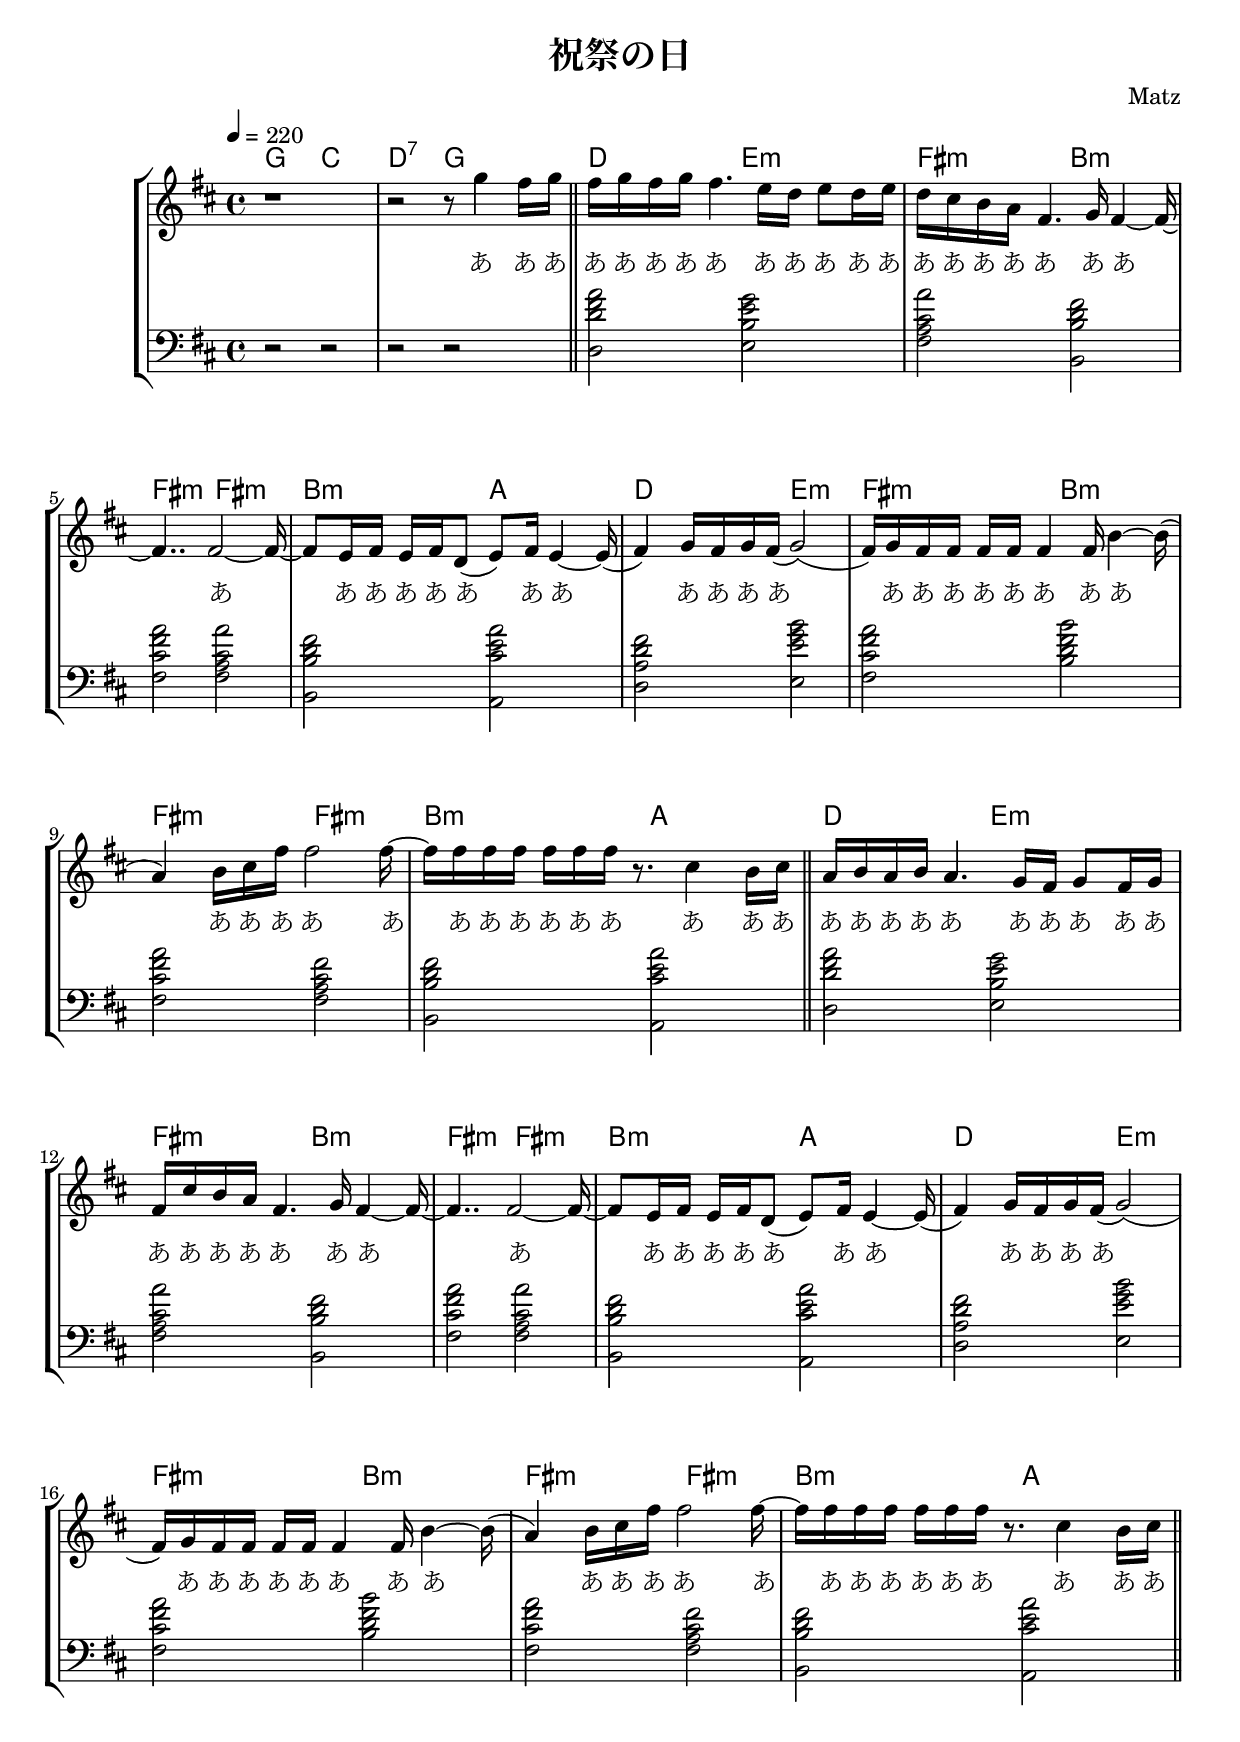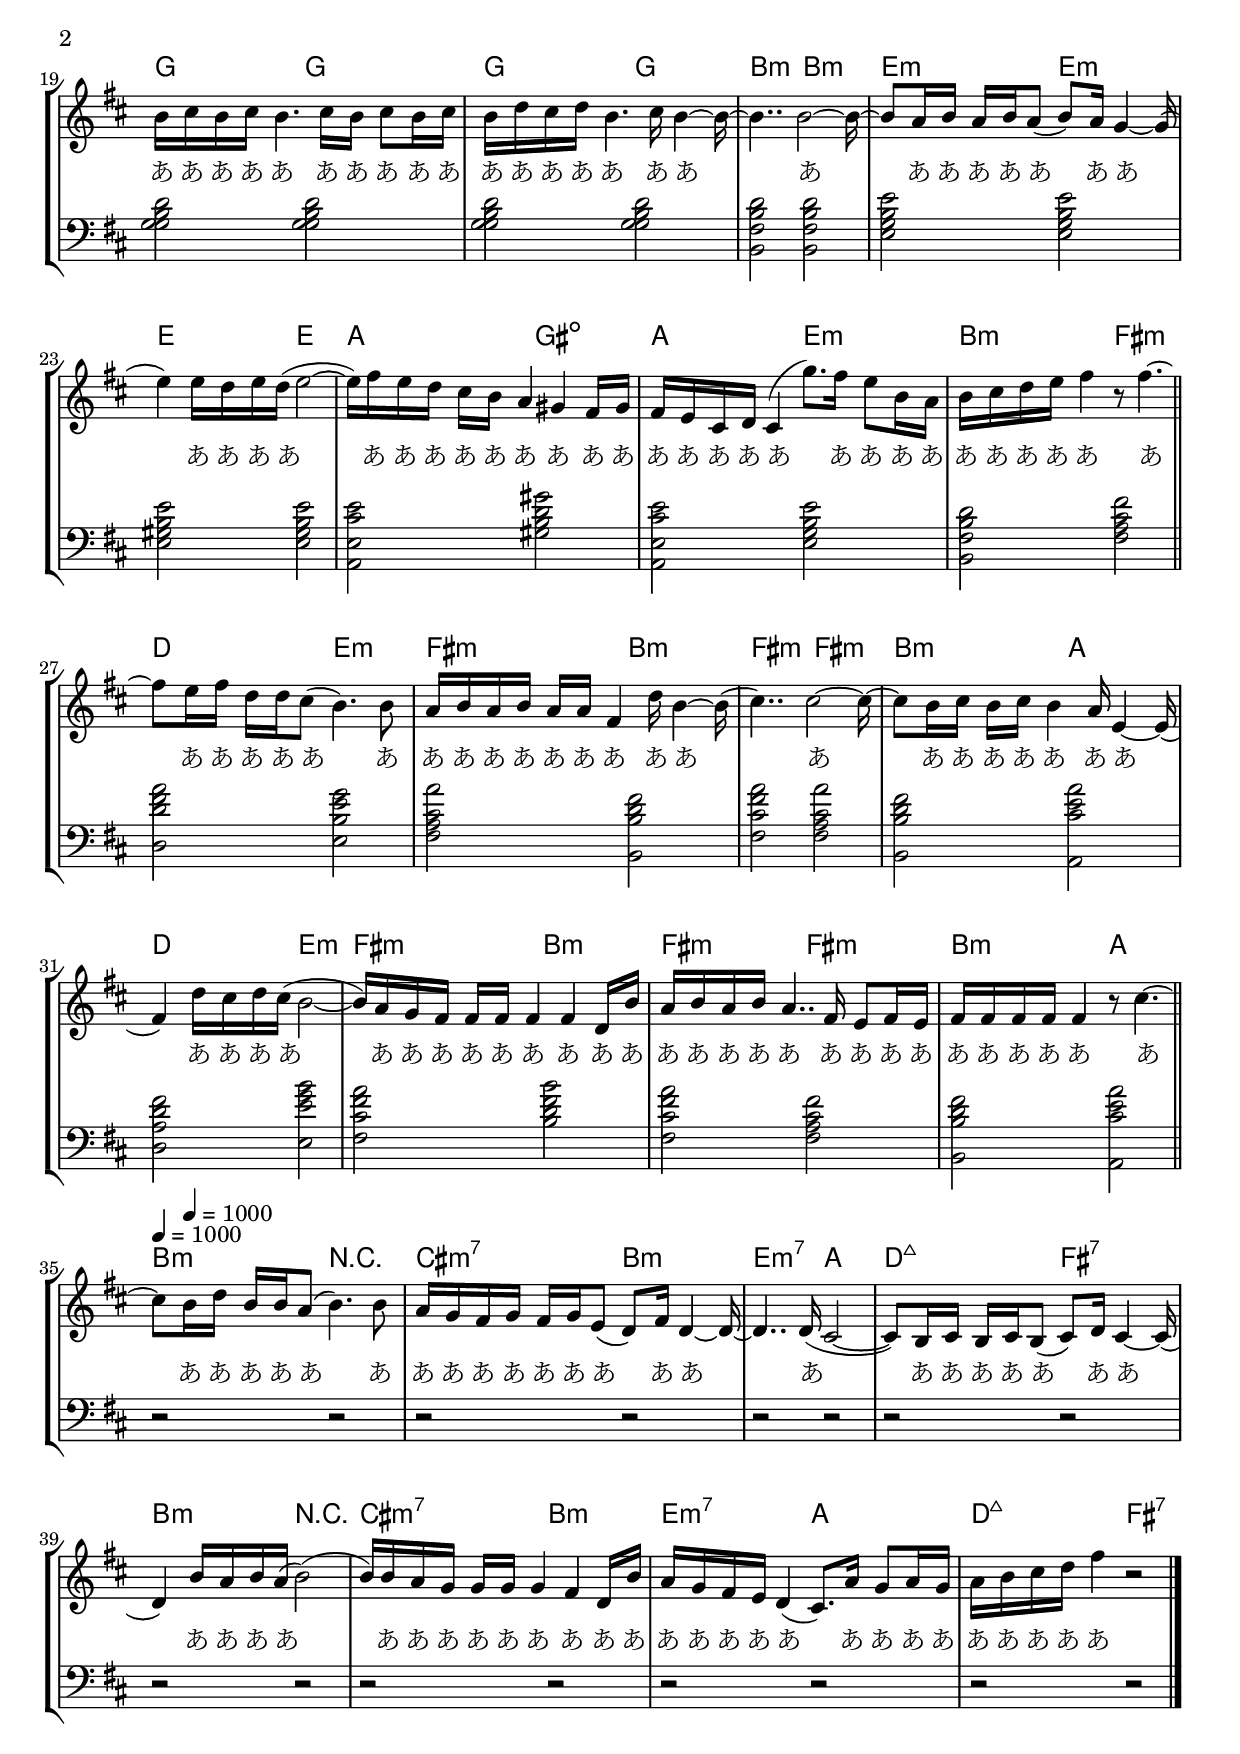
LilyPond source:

\version "2.12.1"

\header {
	title = \markup {祝祭の日}
	composer = \markup \center-column {Matz}
}

harmony = \chordmode {
	g2 c d:7 g 

	d e:m fis:m b:m fis:m fis:m b:m a d e:m fis:m b:m fis:m fis:m b:m a 

	d e:m fis:m b:m fis:m fis:m b:m a d e:m fis:m b:m fis:m fis:m b:m a 

	g g g g b:m b:m e:m e:m e e a gis:dim a e:m b:m fis:m 

	d e:m fis:m b:m fis:m fis:m b:m a d e:m fis:m b:m fis:m fis:m b:m a 

	b:m r cis:m7 b:m e:min7 a d:maj7 fis:7 b:m r cis:m7 b:m e:min7 a d:maj7 fis:7 
}

melody = {
	\key d \major
	\tempo 4 = 220
	r1 | r2 r8 
	\set Staff.midiInstrument = #"Alto Sax"
	g''4  fis''16  g''16 
	fis''16  g''16  fis''16  g''16  fis''4.  e''16  d''16  e''8  d''16  e''16 
	d''16  cis''16  b'16  a'16  fis'4.  g'16  fis'4~fis'16~ 
	fis'4..  fis'2~fis'16~ 
	fis'8  e'16  fis'16  e'16  fis'16  d'8  (e'8)  fis'16  e'4~e'16 
	(fis'4)  g'16  fis'16  g'16  fis'16  (g'2) 
	(fis'16)  g'16  fis'16  fis'16  fis'16  fis'16  fis'4  fis'16  b'4~b'16 
	(a'4)  b'16  cis''16  fis''16  fis''2  fis''16~ 
	fis''16  fis''16  fis''16  fis''16  fis''16  fis''16  fis''16  	r8. 	\set Staff.midiInstrument = #"Alto Sax"
	cis''4  b'16  cis''16 
	a'16  b'16  a'16  b'16  a'4.  g'16  fis'16  g'8  fis'16  g'16 
	fis'16  cis''16  b'16  a'16  fis'4.  g'16  fis'4~fis'16~ 
	fis'4..  fis'2~fis'16~ 
	fis'8  e'16  fis'16  e'16  fis'16  d'8  (e'8)  fis'16  e'4~e'16 
	(fis'4)  g'16  fis'16  g'16  fis'16  (g'2) 
	(fis'16)  g'16  fis'16  fis'16  fis'16  fis'16  fis'4  fis'16  b'4~b'16 
	(a'4)  b'16  cis''16  fis''16  fis''2  fis''16~ 
	fis''16  fis''16  fis''16  fis''16  fis''16  fis''16  fis''16  	r8. 	\set Staff.midiInstrument = #"Alto Sax"
	cis''4  b'16  cis''16 
	b'16  cis''16  b'16  cis''16  b'4.  cis''16  b'16  cis''8  b'16  cis''16 
	b'16  d''16  cis''16  d''16  b'4.  cis''16  b'4~b'16~ 
	b'4..  b'2~b'16~ 
	b'8  a'16  b'16  a'16  b'16  a'8  (b'8)  a'16  g'4~g'16 
	(e''4)  e''16  d''16  e''16  d''16  (e''2~ 
	e''16)  fis''16  e''16  d''16  cis''16  b'16  a'4  gis'4  fis'16  gis'16 
	fis'16  e'16  cis'16  d'16  cis'4  (g''8.)  fis''16  e''8  b'16  a'16 
	b'16  cis''16  d''16  e''16  fis''4  	r8 	\set Staff.midiInstrument = #"Alto Sax"
	fis''4.~ 
	fis''8  e''16  fis''16  d''16  d''16  cis''8  (b'4.)  b'8 
	a'16  b'16  a'16  b'16  a'16  a'16  fis'4  d''16  b'4~b'16 
	(cis''4..)  cis''2~cis''16~ 
	cis''8  b'16  cis''16  b'16  cis''16  b'4  a'16  e'4~e'16 
	(fis'4)  d''16  cis''16  d''16  cis''16  (b'2~ 
	b'16)  a'16  g'16  fis'16  fis'16  fis'16  fis'4  fis'4  d'16  b'16 
	a'16  b'16  a'16  b'16  a'4..  fis'16  e'8  fis'16  e'16 
	fis'16  fis'16  fis'16  fis'16  fis'4  	r8 	\set Staff.midiInstrument = #"Alto Sax"
	cis''4.~ 
	cis''8  	\tempo 4 = 1000
b'16  d''16  b'16  b'16  a'8  (b'4.)  b'8 
	a'16  g'16  fis'16  g'16  fis'16  g'16  e'8  (d'8)  fis'16  d'4~d'16~ 
	d'4..  d'16  (cis'2~ 
	cis'8)  b16  cis'16  b16  cis'16  b8  (cis'8)  d'16  cis'4~cis'16 
	(d'4)  b'16  a'16  b'16  a'16  (b'2) 
	(b'16)  b'16  a'16  g'16  g'16  g'16  g'4  fis'4  d'16  b'16 
	a'16  g'16  fis'16  e'16  d'4  (cis'8.)  a'16  g'8  a'16  g'16 
	a'16  b'16  cis''16  d''16  fis''4  	r2 	\bar "|."
}

words = \lyricmode {
	
	あ  あ  あ  あ  あ  あ  あ  あ  あ  あ  あ  あ  あ  あ  あ  あ  あ  あ  あ  あ  あ  あ  あ  あ  あ  あ  あ  あ  あ  あ  あ  あ  あ  あ  あ  あ  あ  あ  あ  あ  あ  あ  あ  あ  あ  あ  あ  あ  あ  あ  あ  
	あ  あ  あ  あ  あ  あ  あ  あ  あ  あ  あ  あ  あ  あ  あ  あ  あ  あ  あ  あ  あ  あ  あ  あ  あ  あ  あ  あ  あ  あ  あ  あ  あ  あ  あ  あ  あ  あ  あ  あ  あ  あ  あ  あ  あ  あ  あ  あ  あ  あ  あ  
	あ  あ  あ  あ  あ  あ  あ  あ  あ  あ  あ  あ  あ  あ  あ  あ  あ  あ  あ  あ  あ  あ  あ  あ  あ  あ  あ  あ  あ  あ  あ  あ  あ  あ  あ  あ  あ  あ  あ  あ  あ  あ  あ  あ  あ  あ  あ  あ  あ  あ  あ  あ  あ  あ  あ  
	あ  あ  あ  あ  あ  あ  あ  あ  あ  あ  あ  あ  あ  あ  あ  あ  あ  あ  あ  あ  あ  あ  あ  あ  あ  あ  あ  あ  あ  あ  あ  あ  あ  あ  あ  あ  あ  あ  あ  あ  あ  あ  あ  あ  あ  あ  あ  あ  あ  あ  あ  
	あ  あ  あ  あ  あ  あ  あ  あ  あ  あ  あ  あ  あ  あ  あ  あ  あ  あ  あ  あ  あ  あ  あ  あ  あ  あ  あ  あ  あ  あ  あ  あ  あ  あ  あ  あ  あ  あ  あ  あ  あ  あ  あ  あ  あ  あ  あ  あ  あ  あ  あ  
}

tempochange = {
	\tempo 4 = 220
	r1 | r1 \bar "||"
	\tempo 4 = 220
	r1 | r1 | r1 | r1 | r1 | r1 | r1 | r1 \bar "||"
	\tempo 4 = 220
	r1 | r1 | r1 | r1 | r1 | r1 | r1 | r1 \bar "||"
	\tempo 4 = 220
	r1 | r1 | r1 | r1 | r1 | r1 | r1 | r1 \bar "||"
	\tempo 4 = 220
	r1 | r1 | r1 | r1 | r1 | r1 | r1 | r1 \bar "||"
	\tempo 4 = 1000
	r1 | r1 | r1 | r1 | r1 | r1 | r1 | r1 \bar "|."
}

mainacc = {
	\clef bass
	\set Staff.midiInstrument = #"Acoustic grand"
	\key d \major
	\tempo 4 = 220
	r2
	r2
	r2
	r2
	\bar "||"

	\set Staff.midiInstrument = #"Bright Acoustic"
	<d d' fis' a'>2
	<e b e' g'>2
	<fis a cis' a'>2
	<b, b d' fis'>2
	<fis cis' fis' a'>2
	<fis a cis' a'>2
	<b, b d' fis'>2
	<a, cis' e' a'>2
	<d a d' fis'>2
	<e e' g' b'>2
	<fis cis' fis' a'>2
	<b d' fis' b'>2
	<fis cis' fis' a'>2
	<fis a cis' fis'>2
	<b, b d' fis'>2
	<a, cis' e' a'>2
	\bar "||"

	\set Staff.midiInstrument = #"Bright Acoustic"
	<d d' fis' a'>2
	<e b e' g'>2
	<fis a cis' a'>2
	<b, b d' fis'>2
	<fis cis' fis' a'>2
	<fis a cis' a'>2
	<b, b d' fis'>2
	<a, cis' e' a'>2
	<d a d' fis'>2
	<e e' g' b'>2
	<fis cis' fis' a'>2
	<b d' fis' b'>2
	<fis cis' fis' a'>2
	<fis a cis' fis'>2
	<b, b d' fis'>2
	<a, cis' e' a'>2
	\bar "||"

	\set Staff.midiInstrument = #"Acoustic grand"
	<g g b d'>2
	<g g b d'>2
	<g g b d'>2
	<g g b d'>2
	<b, fis b d'>2
	<b, fis b d'>2
	<e g b e'>2
	<e g b e'>2
	<e gis b e'>2
	<e gis b e'>2
	<a, e cis' e'>2
	<gis b d' gis'>2
	<a, e cis' e'>2
	<e g b e'>2
	<b, fis b d'>2
	<fis a cis' fis'>2
	\bar "||"

	\set Staff.midiInstrument = #"Bright Acoustic"
	<d d' fis' a'>2
	<e b e' g'>2
	<fis a cis' a'>2
	<b, b d' fis'>2
	<fis cis' fis' a'>2
	<fis a cis' a'>2
	<b, b d' fis'>2
	<a, cis' e' a'>2
	<d a d' fis'>2
	<e e' g' b'>2
	<fis cis' fis' a'>2
	<b d' fis' b'>2
	<fis cis' fis' a'>2
	<fis a cis' fis'>2
	<b, b d' fis'>2
	<a, cis' e' a'>2
	\bar "||"

	\set Staff.midiInstrument = #"Acoustic grand"
	\tempo 4 = 1000
	r2
	r2
	r2
	r2
	r2
	r2
	r2
	r2
	r2
	r2
	r2
	r2
	r2
	r2
	r2
	r2
	\bar "|."
}

subacc = {
	\clef bass
	\set Staff.midiInstrument = #"Acoustic grand"
	\key d \major
	\tempo 4 = 220
	r2
	r2
	r2
	r2
	\bar "||"

	\set Staff.midiInstrument = #"Contrabass"
	d4 r4
	e4 r4
	fis4 r4
	b,4 r4
	fis4 r4
	fis4 r4
	b,4 r4
	a,4 r4
	d4 r4
	e4 r4
	fis4 r4
	b4 r4
	fis4 r4
	fis4 r4
	b,4 r4
	a,4 r4
	\bar "||"

	\set Staff.midiInstrument = #"Contrabass"
	d4 r4
	e4 r4
	fis4 r4
	b,4 r4
	fis4 r4
	fis4 r4
	b,4 r4
	a,4 r4
	d4 r4
	e4 r4
	fis4 r4
	b4 r4
	fis4 r4
	fis4 r4
	b,4 r4
	a,4 r4
	\bar "||"

	\set Staff.midiInstrument = #"Contrabass"
	g4 r4
	g4 r4
	g4 r4
	g4 r4
	b,4 r4
	b,4 r4
	e4 r4
	e4 r4
	e4 r4
	e4 r4
	a,4 r4
	gis4 r4
	a,4 r4
	e4 r4
	b,4 r4
	fis4 r4
	\bar "||"

	\set Staff.midiInstrument = #"Contrabass"
	d4 r4
	e4 r4
	fis4 r4
	b,4 r4
	fis4 r4
	fis4 r4
	b,4 r4
	a,4 r4
	d4 r4
	e4 r4
	fis4 r4
	b4 r4
	fis4 r4
	fis4 r4
	b,4 r4
	a,4 r4
	\bar "||"

	\set Staff.midiInstrument = #"Acoustic grand"
	\tempo 4 = 1000
	r2
	r2
	r2
	r2
	r2
	r2
	r2
	r2
	r2
	r2
	r2
	r2
	r2
	r2
	r2
	r2
	\bar "|."
}

percA = {
	\drummode {
	hh8 hh8 hh8 hh8 hh8 hh8 hh8 hh8  |hh8 hh8 hh8 hh8 hh8 hh8 hh4  \bar "||"
	r1 |r1 |r1 |r1 |r1 |r1 |r1 |r1 \bar "||"
	r1 |r1 |r1 |r1 |r1 |r1 |r1 |r1 \bar "||"
	r1 |r1 |r1 |r1 |r1 |r1 |r1 |r1 \bar "||"
	r1 |r1 |r1 |r1 |r1 |r1 |r1 |r1 \bar "||"
	r1 |r1 |r1 |r1 |r1 |r1 |r1 |r1 \bar "|."
	}
}

percB = {
	\drummode {
	bd4. bd8 bd4. bd8  |bd4. bd8 bd2  \bar "||"
	r1 |r1 |r1 |r1 |r1 |r1 |r1 |r1 \bar "||"
	r1 |r1 |r1 |r1 |r1 |r1 |r1 |r1 \bar "||"
	r1 |r1 |r1 |r1 |r1 |r1 |r1 |r1 \bar "||"
	r1 |r1 |r1 |r1 |r1 |r1 |r1 |r1 \bar "||"
	r1 |r1 |r1 |r1 |r1 |r1 |r1 |r1 \bar "|."
	}
}

percC = {
	\drummode {
	r8 ss4 ss8 ss4. ss8  |r8 ss4 ss8 ss2  \bar "||"
	r1 |r1 |r1 |r1 |r1 |r1 |r1 |r1 \bar "||"
	r1 |r1 |r1 |r1 |r1 |r1 |r1 |r1 \bar "||"
	r1 |r1 |r1 |r1 |r1 |r1 |r1 |r1 \bar "||"
	r1 |r1 |r1 |r1 |r1 |r1 |r1 |r1 \bar "||"
	r1 |r1 |r1 |r1 |r1 |r1 |r1 |r1 \bar "|."
	}
}

percD = {
	\drummode {
	r8 hhp2 r8 hhp4  |r8 hhp2 r8 hhp4  \bar "||"
	r1 |r1 |r1 |r1 |r1 |r1 |r1 |r1 \bar "||"
	r1 |r1 |r1 |r1 |r1 |r1 |r1 |r1 \bar "||"
	r1 |r1 |r1 |r1 |r1 |r1 |r1 |r1 \bar "||"
	r1 |r1 |r1 |r1 |r1 |r1 |r1 |r1 \bar "||"
	r1 |r1 |r1 |r1 |r1 |r1 |r1 |r1 \bar "|."
	}
}

percE = {
	\drummode {
	r1  |r2 r8 cymr8 cymr4  \bar "||"
	r1 |r1 |r1 |r1 |r1 |r1 |r1 |r1 \bar "||"
	r1 |r1 |r1 |r1 |r1 |r1 |r1 |r1 \bar "||"
	r1 |r1 |r1 |r1 |r1 |r1 |r1 |r1 \bar "||"
	r1 |r1 |r1 |r1 |r1 |r1 |r1 |r1 \bar "||"
	r1 |r1 |r1 |r1 |r1 |r1 |r1 |r1 \bar "|."
	}
}

\score {
	<<
		\new StaffGroup <<
			\new ChordNames {\harmony}
			\new Voice = "melody" {\melody}
			\new Lyrics \lyricsto "melody" \words
			\new Staff = "mainacc" {\mainacc}
		>>
	>>
	\layout { }
}
